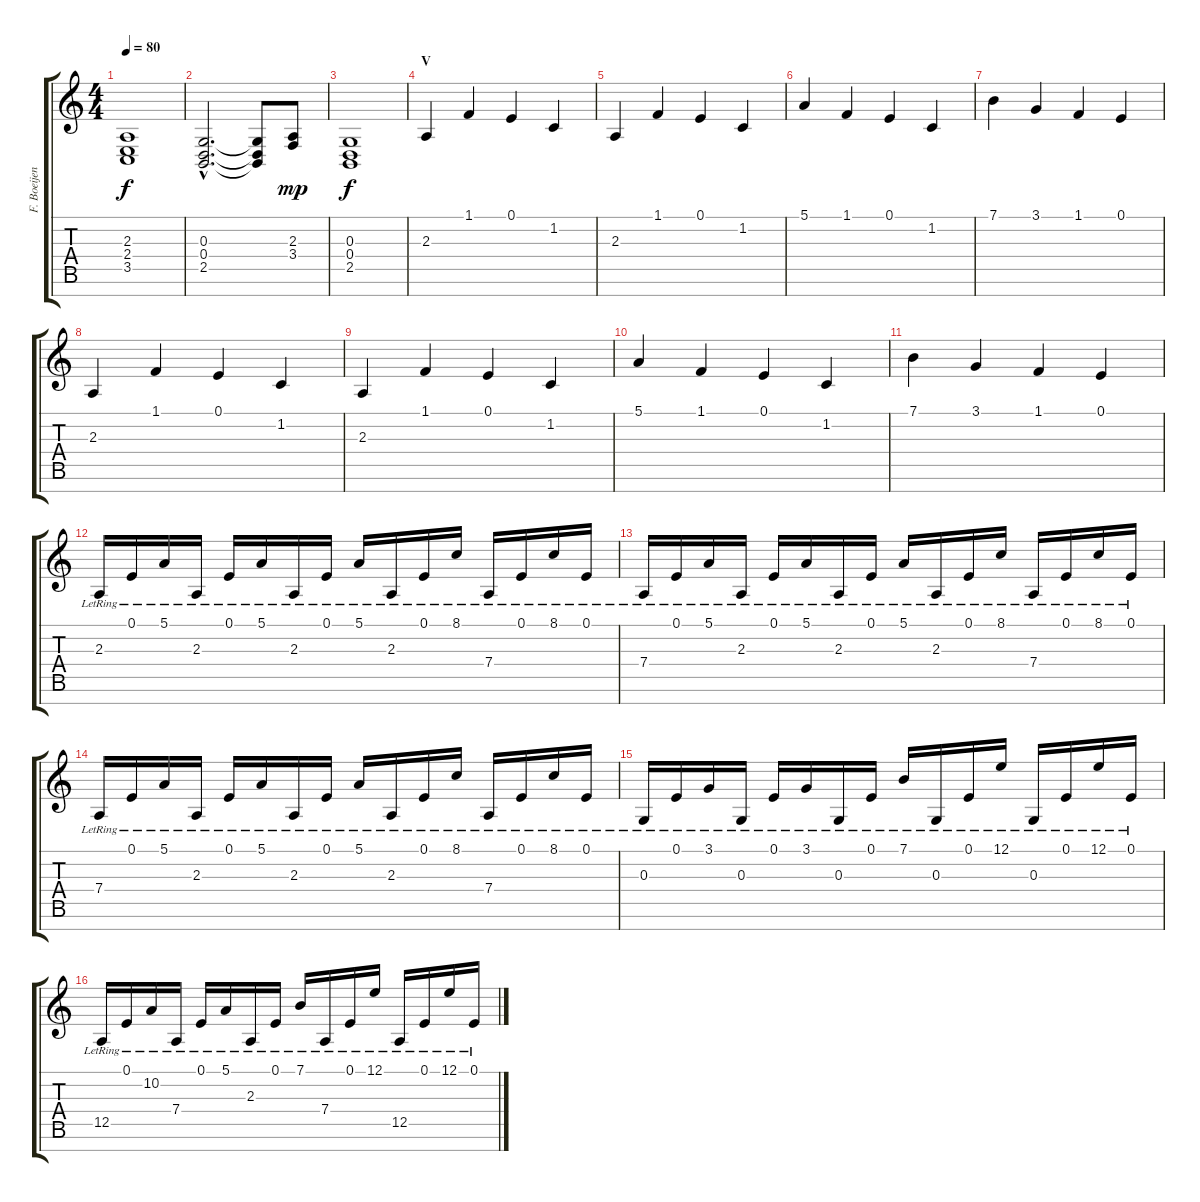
\track ("F. Boeijen" "F. Boeijen") {instrument synthstrings1}
\staff {score tabs}
\tuning (E4 B3 G3 D3 A2 E2 B1) {hide}
\ts (4 4)
\tempo 80
\clef g2
\ks c
(2.3 2.4 3.5).1{dy f instrument brightacousticpiano} |
(0.3{hac} 0.4{hac} 2.5{hac}).2{d instrument brightacousticpiano} (0.3{t} 0.4{t} 2.5{t}).8 (2.3 3.4).8{dy mp} |
(0.3 0.4 2.5).1{dy f instrument brightacousticpiano} |
\section ("" "V")
2.3.4{volume 11 instrument synthstrings1} 1.1.4 0.1.4 1.2.4 |
2.3.4{volume 11 instrument synthstrings1} 1.1.4 0.1.4 1.2.4 |
5.1.4{volume 11 instrument synthstrings1} 1.1.4 0.1.4 1.2.4 |
7.1.4{volume 11 instrument synthstrings1} 3.1.4 1.1.4 0.1.4 |
2.3.4{volume 11 instrument synthstrings1} 1.1.4 0.1.4 1.2.4 |
2.3.4{volume 11 instrument synthstrings1} 1.1.4 0.1.4 1.2.4 |
5.1.4{volume 11 instrument synthstrings1} 1.1.4 0.1.4 1.2.4 |
7.1.4{volume 11 instrument synthstrings1} 3.1.4 1.1.4 0.1.4 |
2.3{lr}.16{volume 11 instrument brightacousticpiano} 0.1{lr}.16 5.1{lr}.16 2.3{lr}.16 0.1{lr}.16 5.1{lr}.16 2.3{lr}.16 0.1{lr}.16 5.1{lr}.16 2.3{lr}.16 0.1{lr}.16 8.1{lr}.16 7.4{lr}.16 0.1{lr}.16 8.1{lr}.16 0.1{lr}.16 |
7.4{lr}.16{volume 11 instrument brightacousticpiano} 0.1{lr}.16 5.1{lr}.16 2.3{lr}.16 0.1{lr}.16 5.1{lr}.16 2.3{lr}.16 0.1{lr}.16 5.1{lr}.16 2.3{lr}.16 0.1{lr}.16 8.1{lr}.16 7.4{lr}.16 0.1{lr}.16 8.1{lr}.16 0.1{lr}.16 |
7.4{lr}.16{volume 11 instrument brightacousticpiano} 0.1{lr}.16 5.1{lr}.16 2.3{lr}.16 0.1{lr}.16 5.1{lr}.16 2.3{lr}.16 0.1{lr}.16 5.1{lr}.16 2.3{lr}.16 0.1{lr}.16 8.1{lr}.16 7.4{lr}.16 0.1{lr}.16 8.1{lr}.16 0.1{lr}.16 |
0.3{lr}.16{volume 11 instrument brightacousticpiano} 0.1{lr}.16 3.1{lr}.16 0.3{lr}.16 0.1{lr}.16 3.1{lr}.16 0.3{lr}.16 0.1{lr}.16 7.1{lr}.16 0.3{lr}.16 0.1{lr}.16 12.1{lr}.16 0.3{lr}.16 0.1{lr}.16 12.1{lr}.16 0.1{lr}.16 |
12.5{lr}.16{volume 11 instrument brightacousticpiano} 0.1{lr}.16 10.2{lr}.16 7.4{lr}.16 0.1{lr}.16 5.1{lr}.16 2.3{lr}.16 0.1{lr}.16 7.1{lr}.16 7.4{lr}.16 0.1{lr}.16 12.1{lr}.16 12.5{lr}.16 0.1{lr}.16 12.1{lr}.16 0.1{lr}.16
